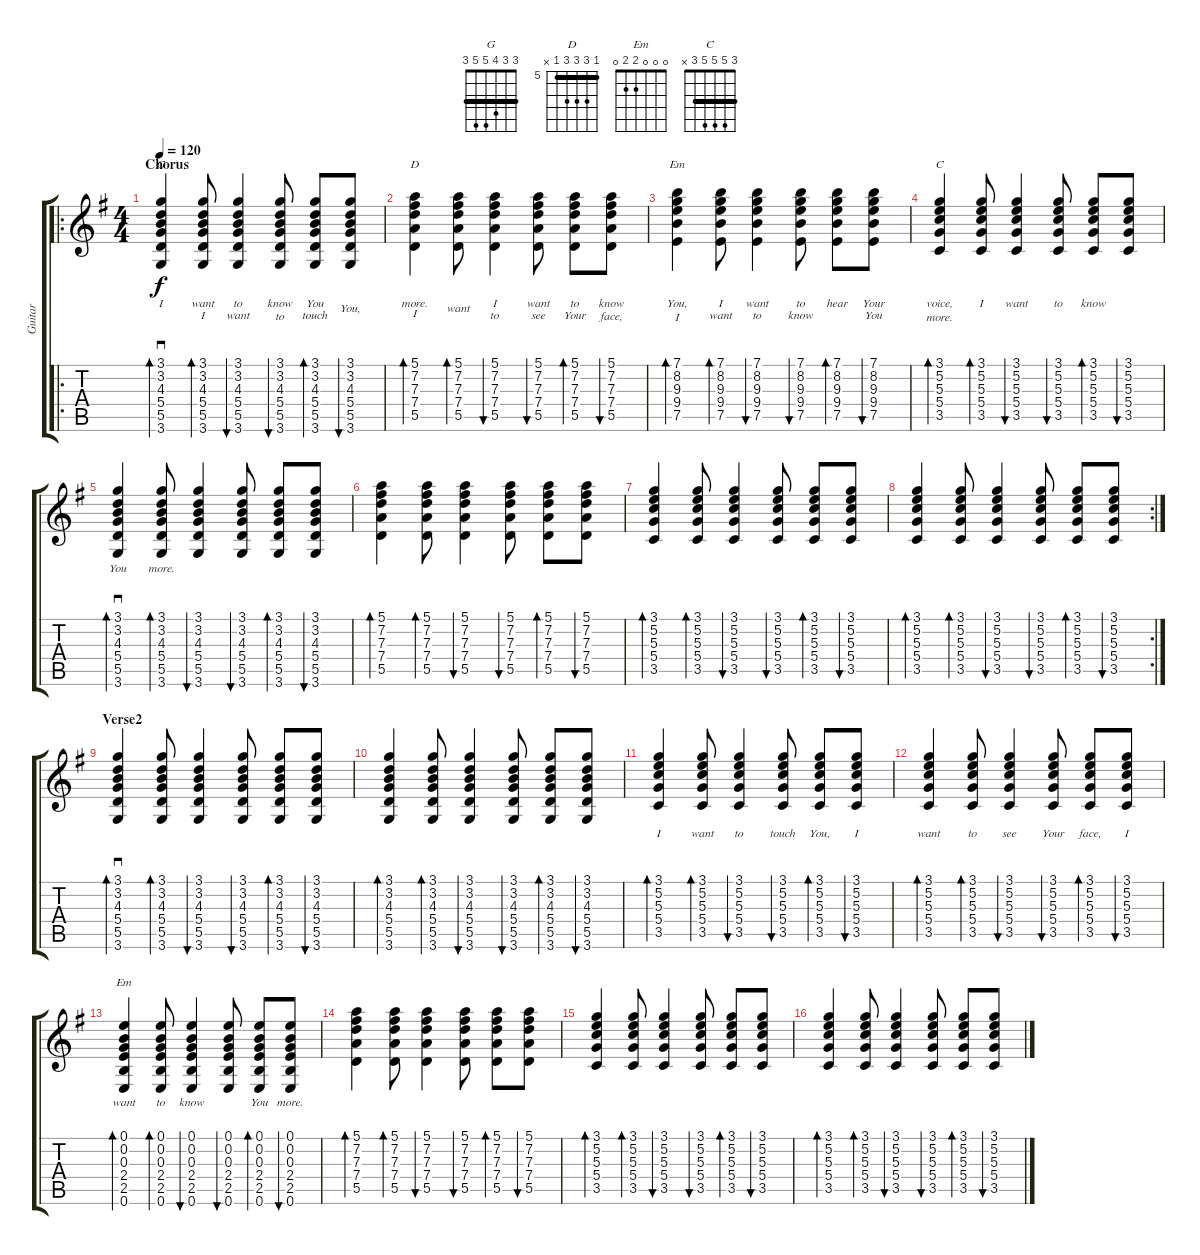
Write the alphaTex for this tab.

\track ("Guitar" "Guitar") {instrument acousticguitarsteel}
\staff {score tabs}
\tuning (E4 B3 G3 D3 A2 E2) {hide}
\chord ("G" 3 3 4 5 5 3) {barre 3}
\chord ("D" 5 7 7 7 5 x) {firstfret 5 barre 5}
\chord ("Em" 7 8 9 9 7 x) {firstfret 7 barre 7}
\chord ("C" 3 5 5 5 3 x) {barre 3}
\chord ("Em" 0 0 0 2 2 0)
\ro
\ts (4 4)
\section ("" "Chorus")
\tempo 120
\clef g2
\ks g
(3.1 3.2 4.3 5.4 5.5 3.6).4{sd bd 30 ch "G" lyrics (0 "I") lyrics (1 "") lyrics (2 "") lyrics (3 "") lyrics (4 "") dy f} (3.1 3.2 4.3 5.4 5.5 3.6).8{bd 30 lyrics (0 "want") lyrics (1 "I") lyrics (2 "") lyrics (3 "") lyrics (4 "")} (3.1 3.2 4.3 5.4 5.5 3.6).4{bu 30 lyrics (0 "to") lyrics (1 "want") lyrics (2 "") lyrics (3 "") lyrics (4 "")} (3.1 3.2 4.3 5.4 5.5 3.6).8{bu 30 lyrics (0 "know") lyrics (1 "to") lyrics (2 "") lyrics (3 "") lyrics (4 "")} (3.1 3.2 4.3 5.4 5.5 3.6).8{bd 30 lyrics (0 "You") lyrics (1 "touch") lyrics (2 "") lyrics (3 "") lyrics (4 "")} (3.1 3.2 4.3 5.4 5.5 3.6).8{bu 30 lyrics (0 "") lyrics (1 "You,") lyrics (2 "") lyrics (3 "") lyrics (4 "")} |
(5.1 7.2 7.3 7.4 5.5).4{bd 30 ch "D" lyrics (0 "more.") lyrics (1 "I") lyrics (2 "") lyrics (3 "") lyrics (4 "")} (5.1 7.2 7.3 7.4 5.5).8{bd 30 lyrics (0 "") lyrics (1 "want") lyrics (2 "") lyrics (3 "") lyrics (4 "")} (5.1 7.2 7.3 7.4 5.5).4{bu 30 lyrics (0 "I") lyrics (1 "to") lyrics (2 "") lyrics (3 "") lyrics (4 "")} (5.1 7.2 7.3 7.4 5.5).8{bu 30 lyrics (0 "want") lyrics (1 "see") lyrics (2 "") lyrics (3 "") lyrics (4 "")} (5.1 7.2 7.3 7.4 5.5).8{bd 30 lyrics (0 "to") lyrics (1 "Your") lyrics (2 "") lyrics (3 "") lyrics (4 "")} (5.1 7.2 7.3 7.4 5.5).8{bu 30 lyrics (0 "know") lyrics (1 "face,") lyrics (2 "") lyrics (3 "") lyrics (4 "")} |
(7.1 8.2 9.3 9.4 7.5).4{bd 30 ch "Em" lyrics (0 "You,") lyrics (1 "I") lyrics (2 "") lyrics (3 "") lyrics (4 "")} (7.1 8.2 9.3 9.4 7.5).8{bd 30 lyrics (0 "I") lyrics (1 "want") lyrics (2 "") lyrics (3 "") lyrics (4 "")} (7.1 8.2 9.3 9.4 7.5).4{bu 30 lyrics (0 "want") lyrics (1 "to") lyrics (2 "") lyrics (3 "") lyrics (4 "")} (7.1 8.2 9.3 9.4 7.5).8{bu 30 lyrics (0 "to") lyrics (1 "know") lyrics (2 "") lyrics (3 "") lyrics (4 "")} (7.1 8.2 9.3 9.4 7.5).8{bd 30 lyrics (0 "hear") lyrics (1 "") lyrics (2 "") lyrics (3 "") lyrics (4 "")} (7.1 8.2 9.3 9.4 7.5).8{bu 30 lyrics (0 "Your") lyrics (1 "You") lyrics (2 "") lyrics (3 "") lyrics (4 "")} |
(3.1 5.2 5.3 5.4 3.5).4{bd 30 ch "C" lyrics (0 "voice,") lyrics (1 "more.") lyrics (2 "") lyrics (3 "") lyrics (4 "")} (3.1 5.2 5.3 5.4 3.5).8{bd 30 lyrics (0 "I") lyrics (1 "") lyrics (2 "") lyrics (3 "") lyrics (4 "")} (3.1 5.2 5.3 5.4 3.5).4{bu 30 lyrics (0 "want") lyrics (1 "") lyrics (2 "") lyrics (3 "") lyrics (4 "")} (3.1 5.2 5.3 5.4 3.5).8{bu 30 lyrics (0 "to") lyrics (1 "") lyrics (2 "") lyrics (3 "") lyrics (4 "")} (3.1 5.2 5.3 5.4 3.5).8{bd 30 lyrics (0 "know") lyrics (1 "") lyrics (2 "") lyrics (3 "") lyrics (4 "")} (3.1 5.2 5.3 5.4 3.5).8{bu 30 lyrics (0 "") lyrics (1 "") lyrics (2 "") lyrics (3 "") lyrics (4 "")} |
(3.1 3.2 4.3 5.4 5.5 3.6).4{sd bd 30 lyrics (0 "You") lyrics (1 "") lyrics (2 "") lyrics (3 "") lyrics (4 "")} (3.1 3.2 4.3 5.4 5.5 3.6).8{bd 30 lyrics (0 "more.") lyrics (1 "") lyrics (2 "") lyrics (3 "") lyrics (4 "")} (3.1 3.2 4.3 5.4 5.5 3.6).4{bu 30 lyrics (0 "") lyrics (1 "") lyrics (2 "") lyrics (3 "") lyrics (4 "")} (3.1 3.2 4.3 5.4 5.5 3.6).8{bu 30 lyrics (0 "") lyrics (1 "") lyrics (2 "") lyrics (3 "") lyrics (4 "")} (3.1 3.2 4.3 5.4 5.5 3.6).8{bd 30 lyrics (0 "") lyrics (1 "") lyrics (2 "") lyrics (3 "") lyrics (4 "")} (3.1 3.2 4.3 5.4 5.5 3.6).8{bu 30 lyrics (0 "") lyrics (1 "") lyrics (2 "") lyrics (3 "") lyrics (4 "")} |
(5.1 7.2 7.3 7.4 5.5).4{bd 30 lyrics (0 "") lyrics (1 "") lyrics (2 "") lyrics (3 "") lyrics (4 "")} (5.1 7.2 7.3 7.4 5.5).8{bd 30 lyrics (0 "") lyrics (1 "") lyrics (2 "") lyrics (3 "") lyrics (4 "")} (5.1 7.2 7.3 7.4 5.5).4{bu 30 lyrics (0 "") lyrics (1 "") lyrics (2 "") lyrics (3 "") lyrics (4 "")} (5.1 7.2 7.3 7.4 5.5).8{bu 30 lyrics (0 "") lyrics (1 "") lyrics (2 "") lyrics (3 "") lyrics (4 "")} (5.1 7.2 7.3 7.4 5.5).8{bd 30 lyrics (0 "") lyrics (1 "") lyrics (2 "") lyrics (3 "") lyrics (4 "")} (5.1 7.2 7.3 7.4 5.5).8{bu 30 lyrics (0 "") lyrics (1 "") lyrics (2 "") lyrics (3 "") lyrics (4 "")} |
(3.1 5.2 5.3 5.4 3.5).4{bd 30 lyrics (0 "") lyrics (1 "") lyrics (2 "") lyrics (3 "") lyrics (4 "")} (3.1 5.2 5.3 5.4 3.5).8{bd 30 lyrics (0 "") lyrics (1 "") lyrics (2 "") lyrics (3 "") lyrics (4 "")} (3.1 5.2 5.3 5.4 3.5).4{bu 30 lyrics (0 "") lyrics (1 "") lyrics (2 "") lyrics (3 "") lyrics (4 "")} (3.1 5.2 5.3 5.4 3.5).8{bu 30 lyrics (0 "") lyrics (1 "") lyrics (2 "") lyrics (3 "") lyrics (4 "")} (3.1 5.2 5.3 5.4 3.5).8{bd 30 lyrics (0 "") lyrics (1 "") lyrics (2 "") lyrics (3 "") lyrics (4 "")} (3.1 5.2 5.3 5.4 3.5).8{bu 30 lyrics (0 "") lyrics (1 "") lyrics (2 "") lyrics (3 "") lyrics (4 "")} |
\rc 2
(3.1 5.2 5.3 5.4 3.5).4{bd 30 lyrics (0 "") lyrics (1 "") lyrics (2 "") lyrics (3 "") lyrics (4 "")} (3.1 5.2 5.3 5.4 3.5).8{bd 30 lyrics (0 "") lyrics (1 "") lyrics (2 "") lyrics (3 "") lyrics (4 "")} (3.1 5.2 5.3 5.4 3.5).4{bu 30 lyrics (0 "") lyrics (1 "") lyrics (2 "") lyrics (3 "") lyrics (4 "")} (3.1 5.2 5.3 5.4 3.5).8{bu 30 lyrics (0 "") lyrics (1 "") lyrics (2 "") lyrics (3 "") lyrics (4 "")} (3.1 5.2 5.3 5.4 3.5).8{bd 30 lyrics (0 "") lyrics (1 "") lyrics (2 "") lyrics (3 "") lyrics (4 "")} (3.1 5.2 5.3 5.4 3.5).8{bu 30 lyrics (0 "") lyrics (1 "") lyrics (2 "") lyrics (3 "") lyrics (4 "")} |
\section ("" "Verse2")
(3.1 3.2 4.3 5.4 5.5 3.6).4{sd bd 30 lyrics (0 "") lyrics (1 "") lyrics (2 "") lyrics (3 "") lyrics (4 "")} (3.1 3.2 4.3 5.4 5.5 3.6).8{bd 30 lyrics (0 "") lyrics (1 "") lyrics (2 "") lyrics (3 "") lyrics (4 "")} (3.1 3.2 4.3 5.4 5.5 3.6).4{bu 30 lyrics (0 "") lyrics (1 "") lyrics (2 "") lyrics (3 "") lyrics (4 "")} (3.1 3.2 4.3 5.4 5.5 3.6).8{bu 30 lyrics (0 "") lyrics (1 "") lyrics (2 "") lyrics (3 "") lyrics (4 "")} (3.1 3.2 4.3 5.4 5.5 3.6).8{bd 30 lyrics (0 "") lyrics (1 "") lyrics (2 "") lyrics (3 "") lyrics (4 "")} (3.1 3.2 4.3 5.4 5.5 3.6).8{bu 30 lyrics (0 "") lyrics (1 "") lyrics (2 "") lyrics (3 "") lyrics (4 "")} |
(3.1 3.2 4.3 5.4 5.5 3.6).4{bd 30 lyrics (0 "") lyrics (1 "") lyrics (2 "") lyrics (3 "") lyrics (4 "")} (3.1 3.2 4.3 5.4 5.5 3.6).8{bd 30 lyrics (0 "") lyrics (1 "") lyrics (2 "") lyrics (3 "") lyrics (4 "")} (3.1 3.2 4.3 5.4 5.5 3.6).4{bu 30 lyrics (0 "") lyrics (1 "") lyrics (2 "") lyrics (3 "") lyrics (4 "")} (3.1 3.2 4.3 5.4 5.5 3.6).8{bu 30 lyrics (0 "") lyrics (1 "") lyrics (2 "") lyrics (3 "") lyrics (4 "")} (3.1 3.2 4.3 5.4 5.5 3.6).8{bd 30 lyrics (0 "") lyrics (1 "") lyrics (2 "") lyrics (3 "") lyrics (4 "")} (3.1 3.2 4.3 5.4 5.5 3.6).8{bu 30 lyrics (0 "") lyrics (1 "") lyrics (2 "") lyrics (3 "") lyrics (4 "")} |
(3.1 5.2 5.3 5.4 3.5).4{bd 30 lyrics (0 "") lyrics (1 "I") lyrics (2 "") lyrics (3 "") lyrics (4 "")} (3.1 5.2 5.3 5.4 3.5).8{bd 30 lyrics (0 "") lyrics (1 "want") lyrics (2 "") lyrics (3 "") lyrics (4 "")} (3.1 5.2 5.3 5.4 3.5).4{bu 30 lyrics (0 "") lyrics (1 "to") lyrics (2 "") lyrics (3 "") lyrics (4 "")} (3.1 5.2 5.3 5.4 3.5).8{bu 30 lyrics (0 "") lyrics (1 "touch") lyrics (2 "") lyrics (3 "") lyrics (4 "")} (3.1 5.2 5.3 5.4 3.5).8{bd 30 lyrics (0 "") lyrics (1 "You,") lyrics (2 "") lyrics (3 "") lyrics (4 "")} (3.1 5.2 5.3 5.4 3.5).8{bu 30 lyrics (0 "") lyrics (1 "I") lyrics (2 "") lyrics (3 "") lyrics (4 "")} |
(3.1 5.2 5.3 5.4 3.5).4{bd 30 lyrics (0 "") lyrics (1 "want") lyrics (2 "") lyrics (3 "") lyrics (4 "")} (3.1 5.2 5.3 5.4 3.5).8{bd 30 lyrics (0 "") lyrics (1 "to") lyrics (2 "") lyrics (3 "") lyrics (4 "")} (3.1 5.2 5.3 5.4 3.5).4{bu 30 lyrics (0 "") lyrics (1 "see") lyrics (2 "") lyrics (3 "") lyrics (4 "")} (3.1 5.2 5.3 5.4 3.5).8{bu 30 lyrics (0 "") lyrics (1 "Your") lyrics (2 "") lyrics (3 "") lyrics (4 "")} (3.1 5.2 5.3 5.4 3.5).8{bd 30 lyrics (0 "") lyrics (1 "face,") lyrics (2 "") lyrics (3 "") lyrics (4 "")} (3.1 5.2 5.3 5.4 3.5).8{bu 30 lyrics (0 "") lyrics (1 "I") lyrics (2 "") lyrics (3 "") lyrics (4 "")} |
(0.1 0.2 0.3 2.4 2.5 0.6).4{bd 30 ch "Em" lyrics (0 "") lyrics (1 "want") lyrics (2 "") lyrics (3 "") lyrics (4 "")} (0.1 0.2 0.3 2.4 2.5 0.6).8{bd 30 lyrics (0 "") lyrics (1 "to") lyrics (2 "") lyrics (3 "") lyrics (4 "")} (0.1 0.2 0.3 2.4 2.5 0.6).4{bu 30 lyrics (0 "") lyrics (1 "know") lyrics (2 "") lyrics (3 "") lyrics (4 "")} (0.1 0.2 0.3 2.4 2.5 0.6).8{bu 30 lyrics (0 "") lyrics (1 "") lyrics (2 "") lyrics (3 "") lyrics (4 "")} (0.1 0.2 0.3 2.4 2.5 0.6).8{bd 30 lyrics (0 "") lyrics (1 "You") lyrics (2 "") lyrics (3 "") lyrics (4 "")} (0.1 0.2 0.3 2.4 2.5 0.6).8{bu 30 lyrics (0 "") lyrics (1 "more.") lyrics (2 "") lyrics (3 "") lyrics (4 "")} |
(5.1 7.2 7.3 7.4 5.5).4{bd 30 lyrics (0 "") lyrics (1 "") lyrics (2 "") lyrics (3 "") lyrics (4 "")} (5.1 7.2 7.3 7.4 5.5).8{bd 30} (5.1 7.2 7.3 7.4 5.5).4{bu 30} (5.1 7.2 7.3 7.4 5.5).8{bu 30} (5.1 7.2 7.3 7.4 5.5).8{bd 30} (5.1 7.2 7.3 7.4 5.5).8{bu 30} |
(3.1 5.2 5.3 5.4 3.5).4{bd 30} (3.1 5.2 5.3 5.4 3.5).8{bd 30} (3.1 5.2 5.3 5.4 3.5).4{bu 30} (3.1 5.2 5.3 5.4 3.5).8{bu 30} (3.1 5.2 5.3 5.4 3.5).8{bd 30} (3.1 5.2 5.3 5.4 3.5).8{bu 30} |
(3.1 5.2 5.3 5.4 3.5).4{bd 30} (3.1 5.2 5.3 5.4 3.5).8{bd 30} (3.1 5.2 5.3 5.4 3.5).4{bu 30} (3.1 5.2 5.3 5.4 3.5).8{bu 30} (3.1 5.2 5.3 5.4 3.5).8{bd 30} (3.1 5.2 5.3 5.4 3.5).8{bu 30}
